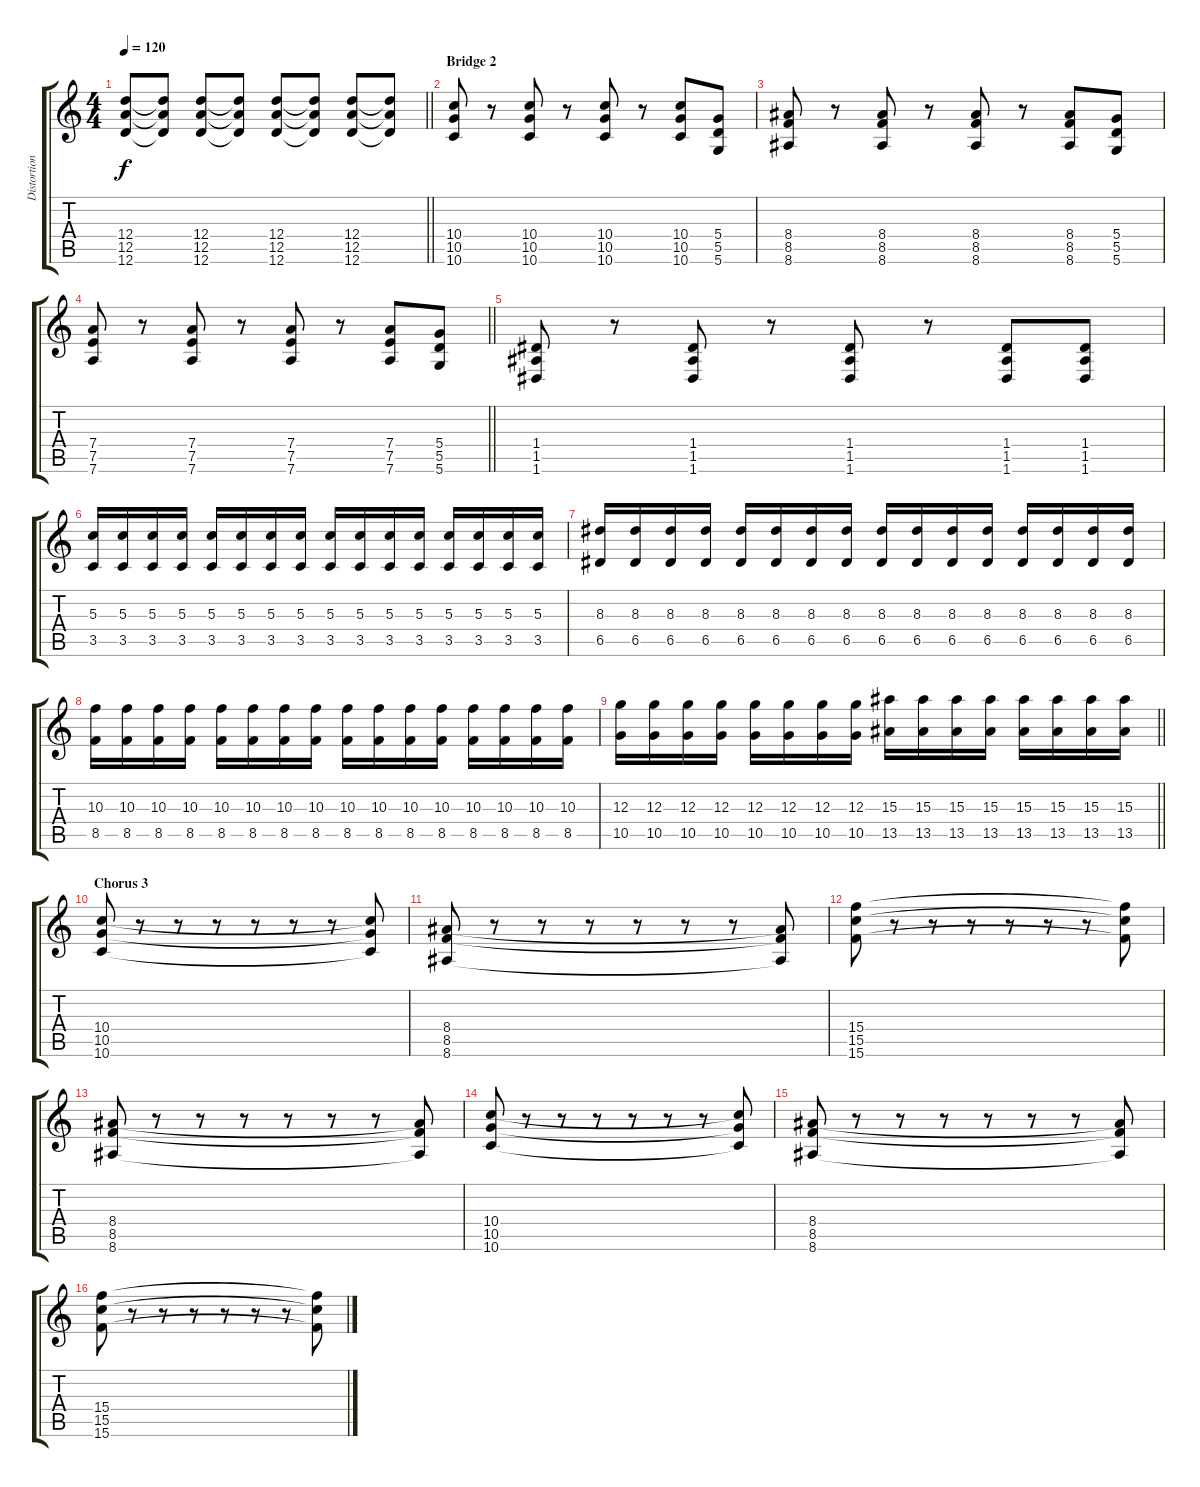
\track ("Distortion Lead" "Distortion") {instrument distortionguitar}
\staff {score tabs}
\tuning (E4 B3 G3 D3 A2 D2) {hide}
\ts (4 4)
\tempo 120
\clef g2
\barLineRight lightlight
\ks c
(12.4 12.5 12.6).8{dy f} (12.4{t} 12.5{t} 12.6{t}).8 (12.4 12.5 12.6).8 (12.4{t} 12.5{t} 12.6{t}).8 (12.4 12.5 12.6).8 (12.4{t} 12.5{t} 12.6{t}).8 (12.4 12.5 12.6).8 (12.4{t} 12.5{t} 12.6{t}).8 |
\section ("" "Bridge 2")
(10.4 10.5 10.6).8 r.8 (10.4 10.5 10.6).8 r.8 (10.4 10.5 10.6).8 r.8 (10.4 10.5 10.6).8 (5.4 5.5 5.6).8 |
(8.4 8.5 8.6).8 r.8 (8.4 8.5 8.6).8 r.8 (8.4 8.5 8.6).8 r.8 (8.4 8.5 8.6).8 (5.4 5.5 5.6).8 |
\barLineRight lightlight
(7.4 7.5 7.6).8 r.8 (7.4 7.5 7.6).8 r.8 (7.4 7.5 7.6).8 r.8 (7.4 7.5 7.6).8 (5.4 5.5 5.6).8 |
(1.4 1.5 1.6).8 r.8 (1.4 1.5 1.6).8 r.8 (1.4 1.5 1.6).8 r.8 (1.4 1.5 1.6).8 (1.4 1.5 1.6).8 |
(5.3 3.5).16 (5.3 3.5).16 (5.3 3.5).16 (5.3 3.5).16 (5.3 3.5).16 (5.3 3.5).16 (5.3 3.5).16 (5.3 3.5).16 (5.3 3.5).16 (5.3 3.5).16 (5.3 3.5).16 (5.3 3.5).16 (5.3 3.5).16 (5.3 3.5).16 (5.3 3.5).16 (5.3 3.5).16 |
(8.3 6.5).16 (8.3 6.5).16 (8.3 6.5).16 (8.3 6.5).16 (8.3 6.5).16 (8.3 6.5).16 (8.3 6.5).16 (8.3 6.5).16 (8.3 6.5).16 (8.3 6.5).16 (8.3 6.5).16 (8.3 6.5).16 (8.3 6.5).16 (8.3 6.5).16 (8.3 6.5).16 (8.3 6.5).16 |
(10.3 8.5).16 (10.3 8.5).16 (10.3 8.5).16 (10.3 8.5).16 (10.3 8.5).16 (10.3 8.5).16 (10.3 8.5).16 (10.3 8.5).16 (10.3 8.5).16 (10.3 8.5).16 (10.3 8.5).16 (10.3 8.5).16 (10.3 8.5).16 (10.3 8.5).16 (10.3 8.5).16 (10.3 8.5).16 |
\barLineRight lightlight
(12.3 10.5).16 (12.3 10.5).16 (12.3 10.5).16 (12.3 10.5).16 (12.3 10.5).16 (12.3 10.5).16 (12.3 10.5).16 (12.3 10.5).16 (15.3 13.5).16 (15.3 13.5).16 (15.3 13.5).16 (15.3 13.5).16 (15.3 13.5).16 (15.3 13.5).16 (15.3 13.5).16 (15.3 13.5).16 |
\section ("" "Chorus 3")
(10.4 10.5 10.6).8 r.8 r.8 r.8 r.8 r.8 r.8 (10.4{t} 10.5{t} 10.6{t}).8 |
(8.4 8.5 8.6).8 r.8 r.8 r.8 r.8 r.8 r.8 (8.4{t} 8.5{t} 8.6{t}).8 |
(15.4 15.5 15.6).8 r.8 r.8 r.8 r.8 r.8 r.8 (15.4{t} 15.5{t} 15.6{t}).8 |
(8.4 8.5 8.6).8 r.8 r.8 r.8 r.8 r.8 r.8 (8.4{t} 8.5{t} 8.6{t}).8 |
(10.4 10.5 10.6).8 r.8 r.8 r.8 r.8 r.8 r.8 (10.4{t} 10.5{t} 10.6{t}).8 |
(8.4 8.5 8.6).8 r.8 r.8 r.8 r.8 r.8 r.8 (8.4{t} 8.5{t} 8.6{t}).8 |
(15.4 15.5 15.6).8 r.8 r.8 r.8 r.8 r.8 r.8 (15.4{t} 15.5{t} 15.6{t}).8
